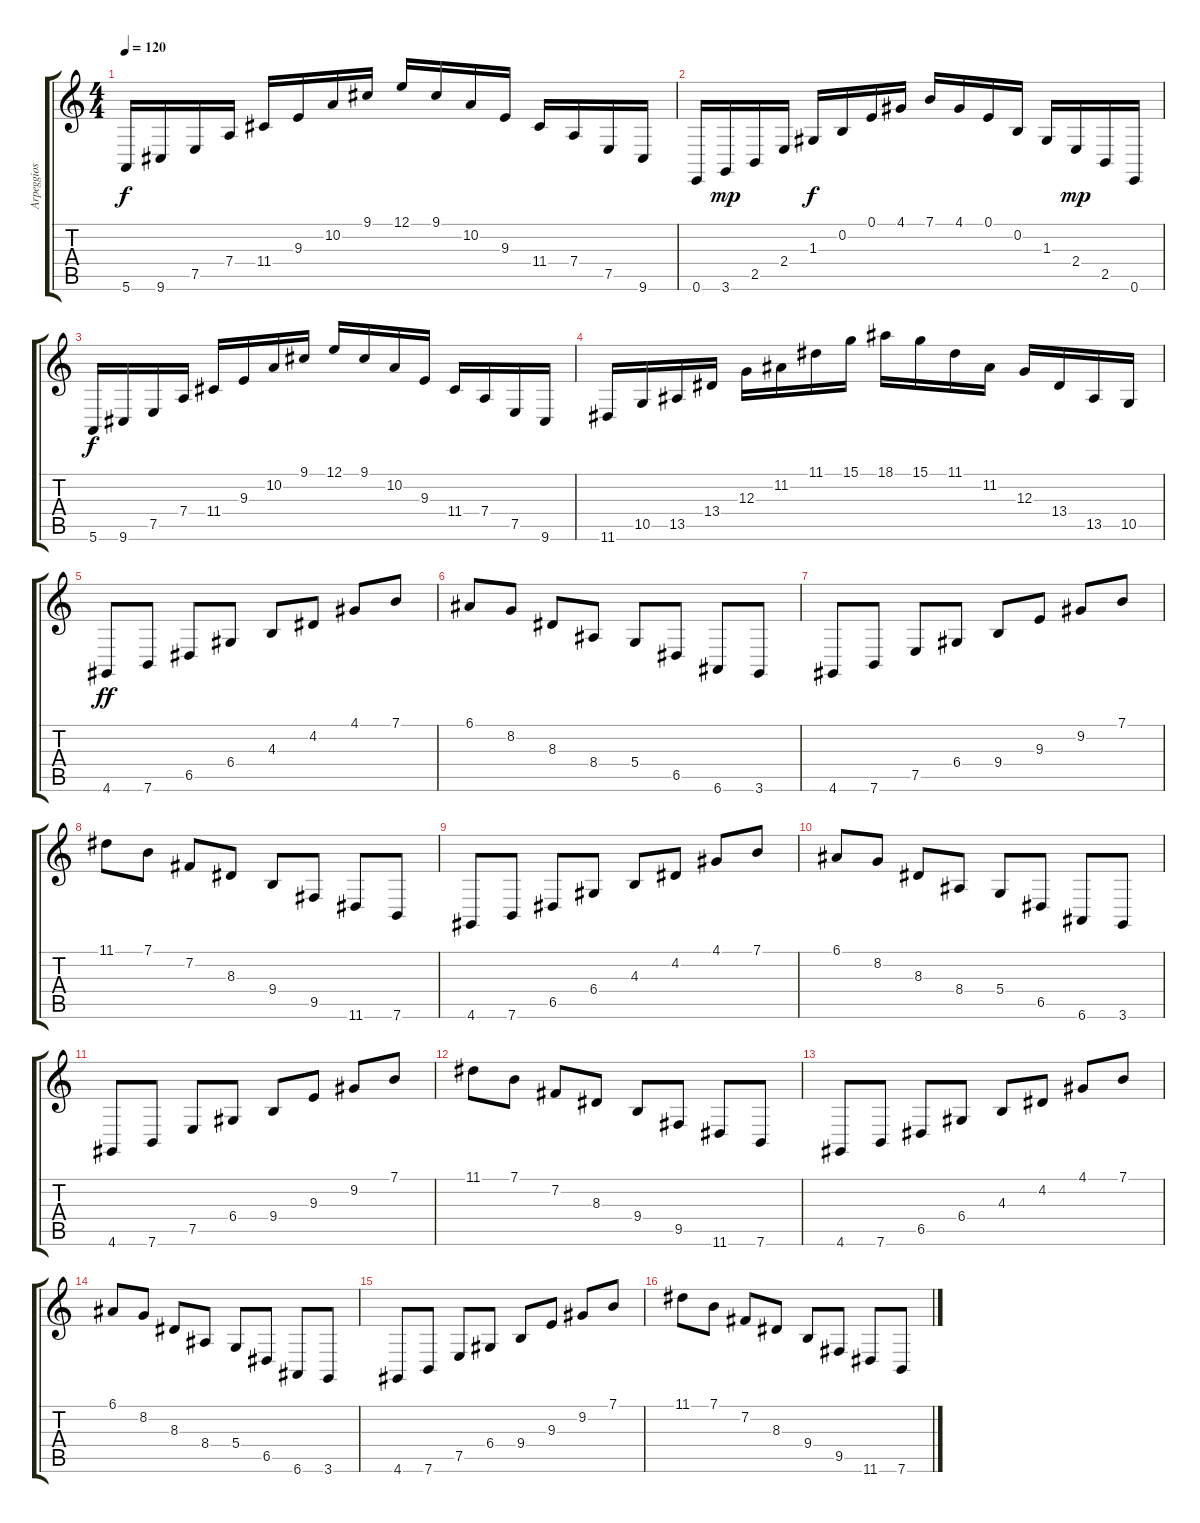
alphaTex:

\track ("Arpeggios" "Arpeggios") {instrument pad2warm}
\staff {score tabs}
\tuning (E4 B3 G3 D3 A2 E2) {hide}
\ts (4 4)
\tempo 120
\clef g2
\ks c
5.6.16{dy f} 9.6.16 7.5.16 7.4.16 11.4.16 9.3.16 10.2.16 9.1.16 12.1.16 9.1.16 10.2.16 9.3.16 11.4.16 7.4.16 7.5.16 9.6.16 |
0.6.16 3.6.16{dy mp} 2.5.16 2.4.16 1.3.16{dy f} 0.2.16 0.1.16 4.1.16 7.1.16 4.1.16 0.1.16 0.2.16 1.3.16 2.4.16{dy mp} 2.5.16 0.6.16 |
5.6.16{dy f} 9.6.16 7.5.16 7.4.16 11.4.16 9.3.16 10.2.16 9.1.16 12.1.16 9.1.16 10.2.16 9.3.16 11.4.16 7.4.16 7.5.16 9.6.16 |
11.6.16 10.5.16 13.5.16 13.4.16 12.3.16 11.2.16 11.1.16 15.1.16 18.1.16 15.1.16 11.1.16 11.2.16 12.3.16 13.4.16 13.5.16 10.5.16 |
4.6.8{dy ff} 7.6.8 6.5.8 6.4.8 4.3.8 4.2.8 4.1.8 7.1.8 |
6.1.8 8.2.8 8.3.8 8.4.8 5.4.8 6.5.8 6.6.8 3.6.8 |
4.6.8 7.6.8 7.5.8 6.4.8 9.4.8 9.3.8 9.2.8 7.1.8 |
11.1.8 7.1.8 7.2.8 8.3.8 9.4.8 9.5.8 11.6.8 7.6.8 |
4.6.8 7.6.8 6.5.8 6.4.8 4.3.8 4.2.8 4.1.8 7.1.8 |
6.1.8 8.2.8 8.3.8 8.4.8 5.4.8 6.5.8 6.6.8 3.6.8 |
4.6.8 7.6.8 7.5.8 6.4.8 9.4.8 9.3.8 9.2.8 7.1.8 |
11.1.8 7.1.8 7.2.8 8.3.8 9.4.8 9.5.8 11.6.8 7.6.8 |
4.6.8 7.6.8 6.5.8 6.4.8 4.3.8 4.2.8 4.1.8 7.1.8 |
6.1.8 8.2.8 8.3.8 8.4.8 5.4.8 6.5.8 6.6.8 3.6.8 |
4.6.8 7.6.8 7.5.8 6.4.8 9.4.8 9.3.8 9.2.8 7.1.8 |
11.1.8 7.1.8 7.2.8 8.3.8 9.4.8 9.5.8 11.6.8 7.6.8
